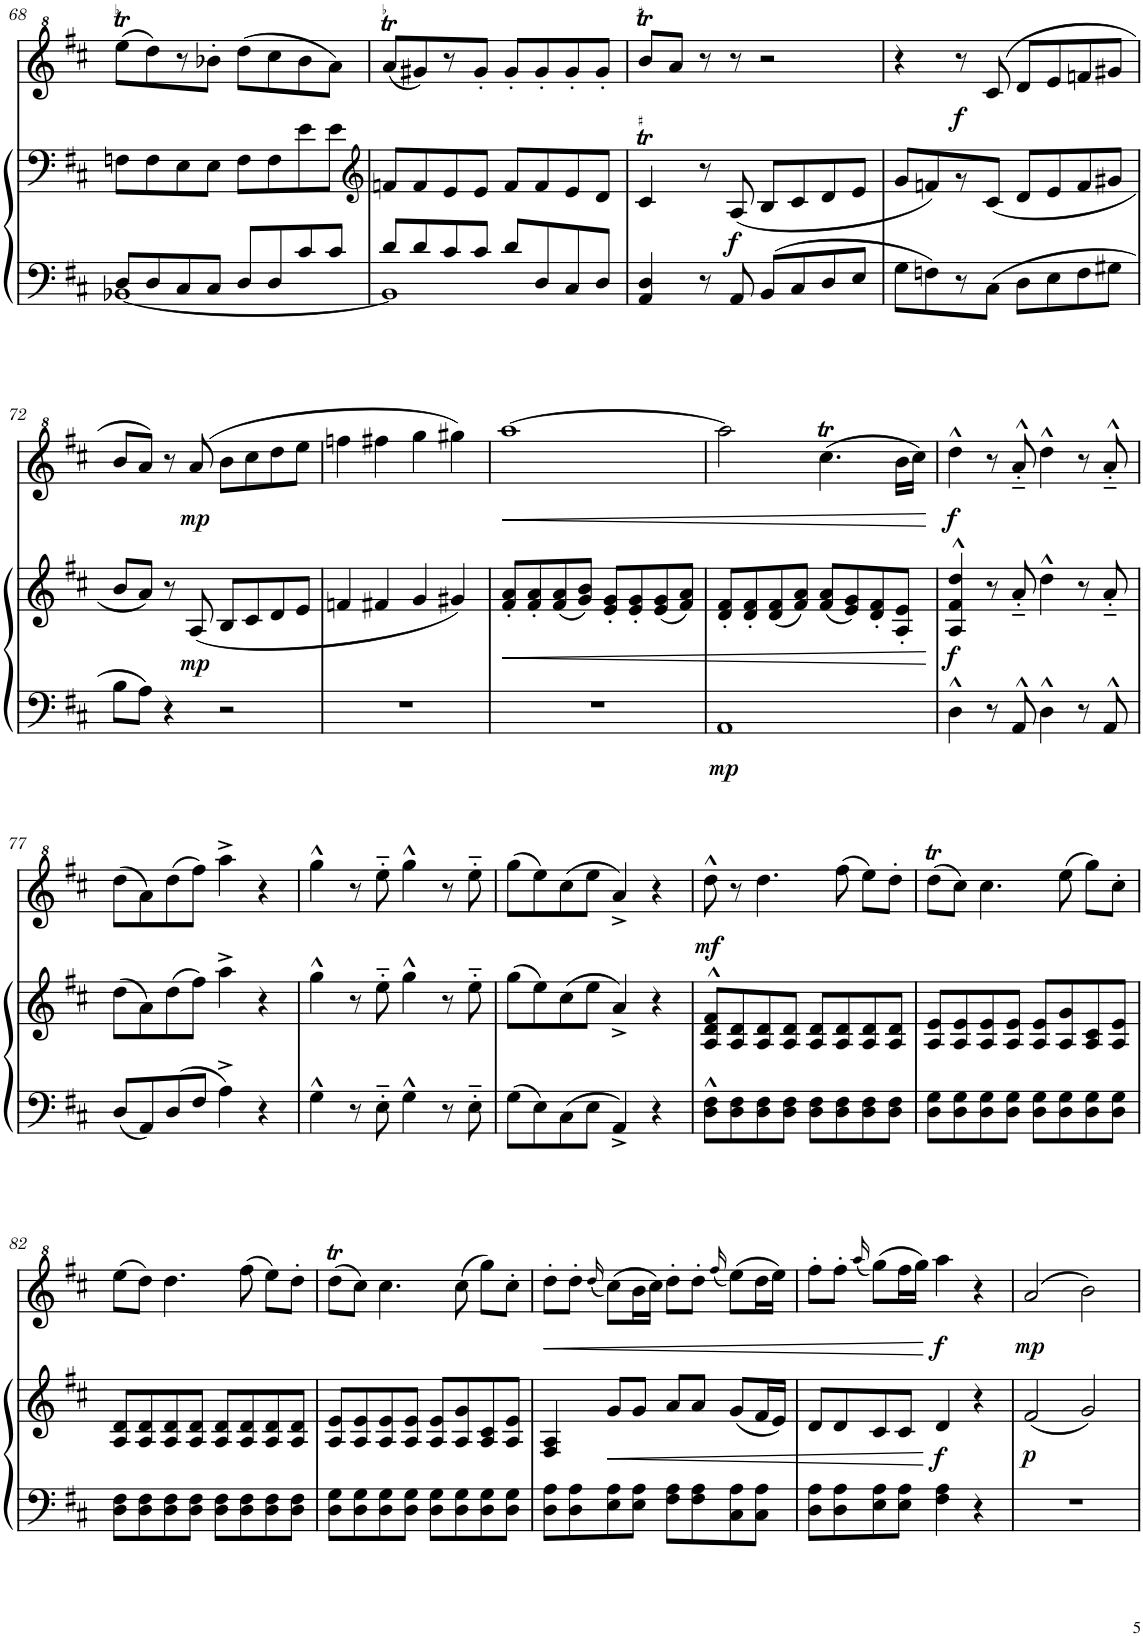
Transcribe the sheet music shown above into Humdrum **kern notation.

**kern	**kern	**dynam	**kern	**dynam
*part2	*part2	*part2	*part1	*part1
*staff3	*staff2	*staff2/3	*staff1	*staff1
*I"Piano	*	*	*I"Flauta	*
*I'Pno	*	*	*	*
!!LO:PB:g=z
*clefF4	*clefF4	*	*clefG^2	*
*k[f#c#]	*k[f#c#]	*	*k[f#c#]	*
*M4/4	*M4/4	*	*M4/4	*
=68	=68	=68	=68	=68
*^	*	*	*	*
8D/L	[1BB-X	8Fn\L	.	(8eeeT\L	.
8D/	.	8F\	.	8ddd\)	.
8C#/	.	8E\	.	8r	.
8C#/J	.	8E\J	.	8bb-X'\J	.
8D/L	.	8F\L	.	(8ddd\L	.
8D/	.	8F\	.	8ccc#\	.
8c#/	.	8e\	.	8bb-\	.
8c#/J	.	8e\J	.	8aa\J)	.
=69	=69	=69	=69	=69	=69
*	*	*clefG2	*	*	*
8d/L	1BB-]	8fn/L	.	(8aaT/L	.
8d/	.	8f/	.	8gg#X/)	.
8c#/	.	8e/	.	8r	.
8c#/J	.	8e/J	.	8gg#'/J	.
8d/L	.	8f/L	.	8gg#'/L	.
8D/	.	8f/	.	8gg#'/	.
8C#/	.	8e/	.	8gg#'/	.
8D/J	.	8d/J	.	8gg#'/J	.
*v	*v	*	*	*	*
=70	=70	=70	=70	=70
4AA/ 4D/	4c#t/	.	8bbT/L	.
.	.	.	8aa/J	.
8r	8r	.	8r	.
!	!	!LO:DY:b	!	!
8AA/	(8A/	f	8r	.
8BB/L	8B/L	.	2r	.
8C#/	8c#/	.	.	.
8D/	8d/	.	.	.
8E/J	8e/J	.	.	.
=71	=71	=71	=71	=71
8G\L	8g/L	.	4r	.
8Fn\	8fn/)	.	.	.
!	!	!	!	!LO:DY:b
8r	8r	.	8r	f
8C#\J	(8c#/J	.	(>8cc#/	.
8D\L	8d/L	.	8dd/L	.
8E\	8e/	.	8ee/	.
8F\	8f/	.	8ffn/	.
8G#X\J	8g#X/J	.	8gg#X/J	.
!!LO:LB:g=z
=72	=72	=72	=72	=72
8B\L	8b/L	.	8bb/L	.
8A\J	8a/J)	.	8aa/J)	.
4r	8r	.	8r	.
!	!	!LO:DY:b	!	!LO:DY:b
.	(8A/	mp	(8aa/	mp
2r	8B/L	.	8bb\L	.
.	8c#/	.	8ccc#\	.
.	8d/	.	8ddd\	.
.	8e/J	.	8eee\J	.
=73	=73	=73	=73	=73
1r	4fn/	.	4fffn\	.
.	4f#X/	.	4fff#X\	.
.	4g/	.	4ggg\	.
.	4g#X/)	.	4ggg#X\)	.
=74	=74	=74	=74	=74
!	!	!LO:HP:b	!	!LO:HP:b
1r	8f#/' 8a/'L	<	[1aaa	<
.	8f#/' 8a/'	.	.	.
.	(8f#/ 8a/	.	.	.
.	8g/ 8b/J)	.	.	.
.	8e/' 8g/'L	.	.	.
.	8e/' 8g/'	.	.	.
.	(8e/ 8g/	.	.	.
.	8f#/ 8a/J)	.	.	.
=75	=75	=75	=75	=75
!	!	!LO:DY:b=2	!	!
1AA	8d/' 8f#/'L	mp	2aaa\]	.
.	8d/' 8f#/'	.	.	.
.	(8d/ 8f#/	.	.	.
.	8f#/ 8a/J)	.	.	.
.	(8f#/ 8a/L	.	(4.ccc#t\	.
.	8e/ 8g/)	.	.	.
.	8d/' 8f#/'	.	.	.
.	8A/' 8e/'J	.	16bb\LL	.
.	.	.	16ccc#\JJ)	.
.	.	[	.	[
=76	=76	=76	=76	=76
!	!	!LO:DY:b	!	!LO:DY:b
4D^^\	4A/^^ 4f#/^^ 4dd/^^	f	4ddd^^\	f
8r	8r	.	8r	.
8AA^^/	8a'~/	.	8aa'~^^/	.
4D^^\	4dd^^\	.	4ddd^^\	.
8r	8r	.	8r	.
8AA^^/	8a'~/	.	8aa'~^^/	.
!!LO:LB:g=z
=77	=77	=77	=77	=77
8D/L	(8dd\L	.	(8ddd\L	.
8AA/	8a\)	.	8aa\)	.
8D/	(8dd\	.	(8ddd\	.
8F#/J	8ff#\J)	.	8fff#\J)	.
4A^\	4aa^\	.	4aaa^\	.
4r	4r	.	4r	.
=78	=78	=78	=78	=78
4G^^\	4gg^^\	.	4ggg^^\	.
8r	8r	.	8r	.
8E'~\	8ee'~\	.	8eee'~\	.
4G^^\	4gg^^\	.	4ggg^^\	.
8r	8r	.	8r	.
8E'~\	8ee'~\	.	8eee'~\	.
=79	=79	=79	=79	=79
8G\L	(8gg\L	.	(8ggg\L	.
8E\	8ee\)	.	8eee\)	.
8C#\	(8cc#\	.	(8ccc#\	.
8E\J	8ee\J	.	8eee\J	.
4AA^/	4a^/)	.	4aa^/)	.
4r	4r	.	4r	.
=80	=80	=80	=80	=80
!	!	!	!	!LO:DY:b
8D\^^ 8F#\^^L	8A/^^ 8d/^^ 8f#/^^L	.	8ddd^^\	mf
8D\ 8F#\	8A/ 8d/	.	8r	.
8D\ 8F#\	8A/ 8d/	.	4.ddd\	.
8D\ 8F#\J	8A/ 8d/J	.	.	.
8D\ 8F#\L	8A/ 8d/L	.	.	.
8D\ 8F#\	8A/ 8d/	.	(8fff#\	.
8D\ 8F#\	8A/ 8d/	.	8eee\L)	.
8D\ 8F#\J	8A/ 8d/J	.	8ddd'\J	.
=81	=81	=81	=81	=81
8D\ 8G\L	8A/ 8e/L	.	(8dddT\L	.
8D\ 8G\	8A/ 8e/	.	8ccc#\J)	.
8D\ 8G\	8A/ 8e/	.	4.ccc#\	.
8D\ 8G\J	8A/ 8e/J	.	.	.
8D\ 8G\L	8A/ 8e/L	.	.	.
8D\ 8G\	8A/ 8g/	.	(8eee\	.
8D\ 8G\	8A/ 8c#/	.	8ggg\L)	.
8D\ 8G\J	8A/ 8e/J	.	8ccc#'\J	.
!!LO:LB:g=z
=82	=82	=82	=82	=82
8D\ 8F#\L	8A/ 8d/L	.	(8eee\L	.
8D\ 8F#\	8A/ 8d/	.	8ddd\J)	.
8D\ 8F#\	8A/ 8d/	.	4.ddd\	.
8D\ 8F#\J	8A/ 8d/J	.	.	.
8D\ 8F#\L	8A/ 8d/L	.	.	.
8D\ 8F#\	8A/ 8d/	.	(8fff#\	.
8D\ 8F#\	8A/ 8d/	.	8eee\L)	.
8D\ 8F#\J	8A/ 8d/J	.	8ddd'\J	.
=83	=83	=83	=83	=83
8D\ 8G\L	8A/ 8e/L	.	(8dddT\L	.
8D\ 8G\	8A/ 8e/	.	8ccc#\J)	.
8D\ 8G\	8A/ 8e/	.	4.ccc#\	.
8D\ 8G\J	8A/ 8e/J	.	.	.
8D\ 8G\L	8A/ 8e/L	.	.	.
8D\ 8G\	8A/ 8g/	.	(8ccc#\	.
8D\ 8G\	8A/ 8c#/	.	8ggg\L)	.
8D\ 8G\J	8A/ 8e/J	.	8ccc#'\J	.
=84	=84	=84	=84	=84
!	!	!	!	!LO:HP:b
8D\ 8A\L	4F#/ 4A/	.	8ddd'\L	<
8D\ 8A\	.	.	8ddd'\J	.
.	.	.	(16qddd/	.
!	!	!LO:HP:b	!	!
8E\ 8A\	8g/L	<	(8ccc#\L)	.
8E\ 8A\J	8g/J	.	16bb\L	.
.	.	.	16ccc#\JJ)	.
8F#\ 8A\L	8a/L	.	8ddd'\L	.
8F#\ 8A\	8a/J	.	8ddd'\J	.
.	.	.	(16qfff#/	.
8C#\ 8A\	(8g/L	.	(8eee\L)	.
8C#\ 8A\J	16f#/L	.	16ddd\L	.
.	16e/JJ)	.	16eee\JJ)	.
=85	=85	=85	=85	=85
8D\ 8A\L	8d/L	.	8fff#'\L	.
8D\ 8A\	8d/	.	8fff#'\J	.
.	.	.	(16qaaa/	.
8E\ 8A\	8c#/	.	(8ggg\L)	.
8E\ 8A\J	8c#/J	.	16fff#\L	.
.	.	.	16ggg\JJ)	.
!	!	!LO:DY:n=1:b	!	!LO:DY:n=1:b
4F#\ 4A\	4d/	[ f	4aaa\	[ f
4r	4r	.	4r	.
=86	=86	=86	=86	=86
!	!	!LO:DY:b	!	!LO:DY:b
1r	(2f#/	p	(2aa/	mp
.	2g/)	.	2bb\)	.
=	=	=	=	=
*-	*-	*-	*-	*-
